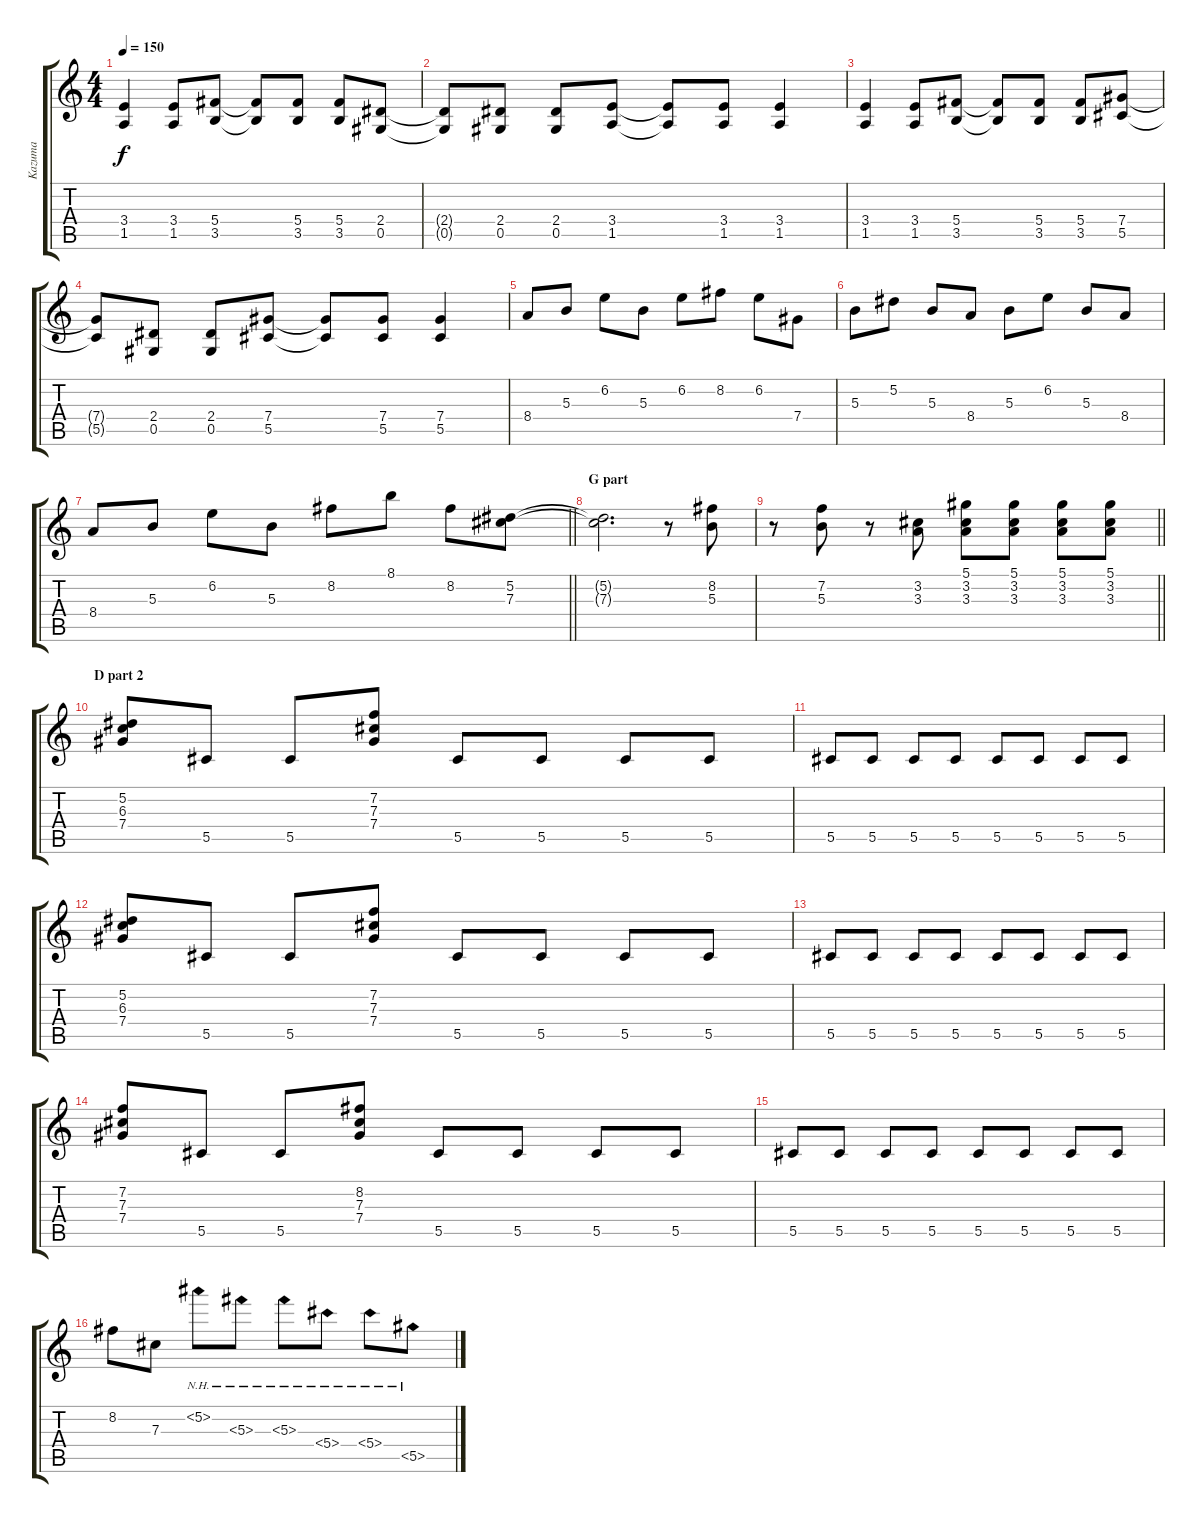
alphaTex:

\track ("Kazuma" "Kazuma") {instrument distortionguitar}
\staff {score tabs}
\tuning (Eb4 Bb3 Gb3 Db3 Ab2 Eb2) {hide}
\ts (4 4)
\tempo 150
\clef g2
\ks c
(3.4 1.5).4{dy f} (3.4 1.5).8 (5.4 3.5).8 (5.4{t} 3.5{t}).8 (5.4 3.5).8 (5.4 3.5).8 (2.4 0.5).8 |
(2.4{t} 0.5{t}).8 (2.4 0.5).8 (2.4 0.5).8 (3.4 1.5).8 (3.4{t} 1.5{t}).8 (3.4 1.5).8 (3.4 1.5).4 |
(3.4 1.5).4 (3.4 1.5).8 (5.4 3.5).8 (5.4{t} 3.5{t}).8 (5.4 3.5).8 (5.4 3.5).8 (7.4 5.5).8 |
(7.4{t} 5.5{t}).8 (2.4 0.5).8 (2.4 0.5).8 (7.4 5.5).8 (7.4{t} 5.5{t}).8 (7.4 5.5).8 (7.4 5.5).4 |
8.4.8 5.3.8 6.2.8 5.3.8 6.2.8 8.2.8 6.2.8 7.4.8 |
5.3.8 5.2.8 5.3.8 8.4.8 5.3.8 6.2.8 5.3.8 8.4.8 |
\barLineRight lightlight
8.4.8 5.3.8 6.2.8 5.3.8 8.2.8 8.1.8 8.2.8 (5.2 7.3).8 |
\section ("" "G part")
(5.2{t} 7.3{t}).2{d} r.8 (8.2 5.3).8 |
\barLineRight lightlight
r.8 (7.2 5.3).8 r.8 (3.2 3.3).8 (5.1 3.2 3.3).8 (5.1 3.2 3.3).8 (5.1 3.2 3.3).8 (5.1 3.2 3.3).8 |
\section ("" "D part 2")
(5.2 6.3 7.4).8 5.5.8 5.5.8 (7.2 7.3 7.4).8 5.5.8 5.5.8 5.5.8 5.5.8 |
5.5.8 5.5.8 5.5.8 5.5.8 5.5.8 5.5.8 5.5.8 5.5.8 |
(5.2 6.3 7.4).8 5.5.8 5.5.8 (7.2 7.3 7.4).8 5.5.8 5.5.8 5.5.8 5.5.8 |
5.5.8 5.5.8 5.5.8 5.5.8 5.5.8 5.5.8 5.5.8 5.5.8 |
(7.2 7.3 7.4).8 5.5.8 5.5.8 (8.2 7.3 7.4).8 5.5.8 5.5.8 5.5.8 5.5.8 |
5.5.8 5.5.8 5.5.8 5.5.8 5.5.8 5.5.8 5.5.8 5.5.8 |
8.2.8 7.3.8 5.2{nh}.8 5.3{nh}.8 5.3{nh}.8 5.4{nh}.8 5.4{nh}.8 5.5{nh}.8
